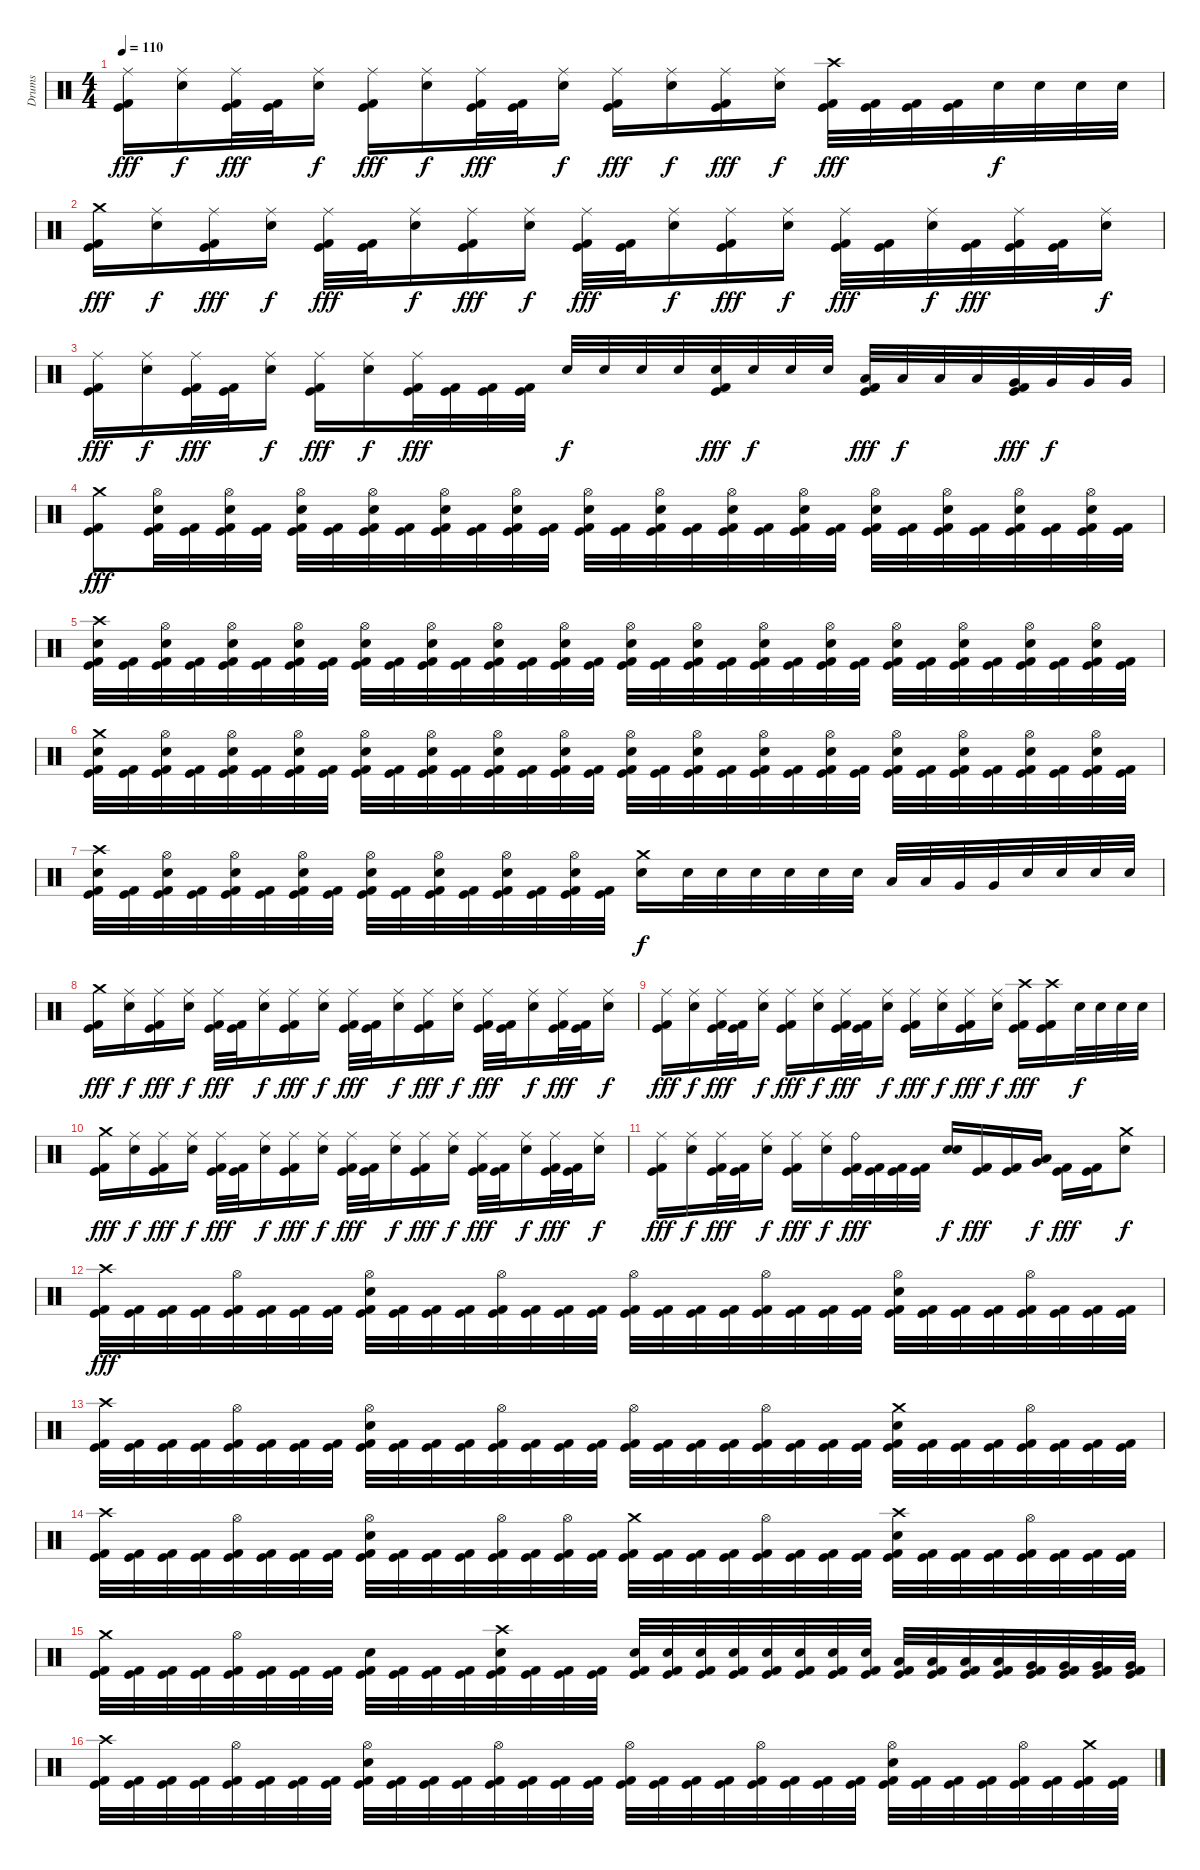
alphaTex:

\track ("Drums" "Drums") {instrument percussion}
\staff {score}
\articulation defaults
\ts (4 4)
\tempo 110
\clef neutral
\ks c
("Ride (middle)" "Kick (hit)" "Kick (hit) 2").16{dy fff} ("Ride (middle)" "Electric Snare (hit)").16{dy f} ("Ride (middle)" "Kick (hit)" "Kick (hit) 2").32{dy fff} ("Kick (hit)" "Kick (hit) 2").32 ("Ride (middle)" "Electric Snare (hit)").16{dy f} ("Ride (middle)" "Kick (hit)" "Kick (hit) 2").16{dy fff} ("Ride (middle)" "Electric Snare (hit)").16{dy f} ("Ride (middle)" "Kick (hit)" "Kick (hit) 2").32{dy fff} ("Kick (hit)" "Kick (hit) 2").32 ("Ride (middle)" "Electric Snare (hit)").16{dy f} ("Ride (middle)" "Kick (hit)" "Kick (hit) 2").16{dy fff} ("Ride (middle)" "Electric Snare (hit)").16{dy f} ("Ride (middle)" "Kick (hit)" "Kick (hit) 2").16{dy fff} ("Ride (middle)" "Electric Snare (hit)").16{dy f} ("Crash high (hit)" "Kick (hit)" "Kick (hit) 2").32{dy fff} ("Kick (hit)" "Kick (hit) 2").32 ("Kick (hit)" "Kick (hit) 2").32 ("Kick (hit)" "Kick (hit) 2").32 "Electric Snare (hit)".32{dy f} "Electric Snare (hit)".32 "Electric Snare (hit)".32 "Electric Snare (hit)".32 |
("Crash medium (hit)" "Kick (hit)" "Kick (hit) 2").16{dy fff} ("Ride (middle)" "Electric Snare (hit)").16{dy f} ("Ride (middle)" "Kick (hit)" "Kick (hit) 2").16{dy fff} ("Ride (middle)" "Electric Snare (hit)").16{dy f} ("Ride (middle)" "Kick (hit)" "Kick (hit) 2").32{dy fff} ("Kick (hit)" "Kick (hit) 2").32 ("Ride (middle)" "Electric Snare (hit)").16{dy f} ("Ride (middle)" "Kick (hit)" "Kick (hit) 2").16{dy fff} ("Ride (middle)" "Electric Snare (hit)").16{dy f} ("Ride (middle)" "Kick (hit)" "Kick (hit) 2").32{dy fff} ("Kick (hit)" "Kick (hit) 2").32 ("Ride (middle)" "Electric Snare (hit)").16{dy f} ("Ride (middle)" "Kick (hit)" "Kick (hit) 2").16{dy fff} ("Ride (middle)" "Electric Snare (hit)").16{dy f} ("Ride (middle)" "Kick (hit)" "Kick (hit) 2").32{dy fff} ("Kick (hit)" "Kick (hit) 2").32 ("Ride (middle)" "Electric Snare (hit)").32{dy f} ("Kick (hit)" "Kick (hit) 2").32{dy fff} ("Ride (middle)" "Kick (hit)" "Kick (hit) 2").32 ("Kick (hit)" "Kick (hit) 2").32 ("Ride (middle)" "Electric Snare (hit)").16{dy f} |
("Ride (middle)" "Kick (hit)" "Kick (hit) 2").16{dy fff} ("Ride (middle)" "Electric Snare (hit)").16{dy f} ("Ride (middle)" "Kick (hit)" "Kick (hit) 2").32{dy fff} ("Kick (hit)" "Kick (hit) 2").32 ("Ride (middle)" "Electric Snare (hit)").16{dy f} ("Ride (middle)" "Kick (hit)" "Kick (hit) 2").16{dy fff} ("Ride (middle)" "Electric Snare (hit)").16{dy f} ("Ride (middle)" "Kick (hit)" "Kick (hit) 2").32{dy fff} ("Kick (hit)" "Kick (hit) 2").32 ("Kick (hit)" "Kick (hit) 2").32 ("Kick (hit)" "Kick (hit) 2").32 "Electric Snare (hit)".32{dy f} "Electric Snare (hit)".32 "Electric Snare (hit)".32 "Electric Snare (hit)".32 ("Electric Snare (hit)" "Kick (hit)" "Kick (hit) 2").32{dy fff} "Electric Snare (hit)".32{dy f} "Electric Snare (hit)".32 "Electric Snare (hit)".32 ("Low Tom (hit)" "Kick (hit)" "Kick (hit) 2").32{dy fff} "Low Tom (hit)".32{dy f} "Low Tom (hit)".32 "Low Tom (hit)".32 ("Very Low Tom (hit)" "Kick (hit)" "Kick (hit) 2").32{dy fff} "Very Low Tom (hit)".32{dy f} "Very Low Tom (hit)".32 "Very Low Tom (hit)".32 |
("Crash medium (hit)" "Kick (hit)" "Kick (hit) 2").8{dy fff} ("Hi-Hat (open)" "Electric Snare (hit)" "Kick (hit)" "Kick (hit) 2").32 ("Kick (hit)" "Kick (hit) 2").32 ("Hi-Hat (open)" "Electric Snare (hit)" "Kick (hit)" "Kick (hit) 2").32 ("Kick (hit)" "Kick (hit) 2").32 ("Hi-Hat (open)" "Electric Snare (hit)" "Kick (hit)" "Kick (hit) 2").32 ("Kick (hit)" "Kick (hit) 2").32 ("Hi-Hat (open)" "Electric Snare (hit)" "Kick (hit)" "Kick (hit) 2").32 ("Kick (hit)" "Kick (hit) 2").32 ("Hi-Hat (open)" "Electric Snare (hit)" "Kick (hit)" "Kick (hit) 2").32 ("Kick (hit)" "Kick (hit) 2").32 ("Hi-Hat (open)" "Electric Snare (hit)" "Kick (hit)" "Kick (hit) 2").32 ("Kick (hit)" "Kick (hit) 2").32 ("Hi-Hat (open)" "Electric Snare (hit)" "Kick (hit)" "Kick (hit) 2").32 ("Kick (hit)" "Kick (hit) 2").32 ("Hi-Hat (open)" "Electric Snare (hit)" "Kick (hit)" "Kick (hit) 2").32 ("Kick (hit)" "Kick (hit) 2").32 ("Hi-Hat (open)" "Electric Snare (hit)" "Kick (hit)" "Kick (hit) 2").32 ("Kick (hit)" "Kick (hit) 2").32 ("Hi-Hat (open)" "Electric Snare (hit)" "Kick (hit)" "Kick (hit) 2").32 ("Kick (hit)" "Kick (hit) 2").32 ("Hi-Hat (open)" "Electric Snare (hit)" "Kick (hit)" "Kick (hit) 2").32 ("Kick (hit)" "Kick (hit) 2").32 ("Hi-Hat (open)" "Electric Snare (hit)" "Kick (hit)" "Kick (hit) 2").32 ("Kick (hit)" "Kick (hit) 2").32 ("Hi-Hat (open)" "Electric Snare (hit)" "Kick (hit)" "Kick (hit) 2").32 ("Kick (hit)" "Kick (hit) 2").32 ("Hi-Hat (open)" "Electric Snare (hit)" "Kick (hit)" "Kick (hit) 2").32 ("Kick (hit)" "Kick (hit) 2").32 |
("Crash high (hit)" "Electric Snare (hit)" "Kick (hit)" "Kick (hit) 2").32 ("Kick (hit)" "Kick (hit) 2").32 ("Hi-Hat (open)" "Electric Snare (hit)" "Kick (hit)" "Kick (hit) 2").32 ("Kick (hit)" "Kick (hit) 2").32 ("Hi-Hat (open)" "Electric Snare (hit)" "Kick (hit)" "Kick (hit) 2").32 ("Kick (hit)" "Kick (hit) 2").32 ("Hi-Hat (open)" "Electric Snare (hit)" "Kick (hit)" "Kick (hit) 2").32 ("Kick (hit)" "Kick (hit) 2").32 ("Hi-Hat (open)" "Electric Snare (hit)" "Kick (hit)" "Kick (hit) 2").32 ("Kick (hit)" "Kick (hit) 2").32 ("Hi-Hat (open)" "Electric Snare (hit)" "Kick (hit)" "Kick (hit) 2").32 ("Kick (hit)" "Kick (hit) 2").32 ("Hi-Hat (open)" "Electric Snare (hit)" "Kick (hit)" "Kick (hit) 2").32 ("Kick (hit)" "Kick (hit) 2").32 ("Hi-Hat (open)" "Electric Snare (hit)" "Kick (hit)" "Kick (hit) 2").32 ("Kick (hit)" "Kick (hit) 2").32 ("Hi-Hat (open)" "Electric Snare (hit)" "Kick (hit)" "Kick (hit) 2").32 ("Kick (hit)" "Kick (hit) 2").32 ("Hi-Hat (open)" "Electric Snare (hit)" "Kick (hit)" "Kick (hit) 2").32 ("Kick (hit)" "Kick (hit) 2").32 ("Hi-Hat (open)" "Electric Snare (hit)" "Kick (hit)" "Kick (hit) 2").32 ("Kick (hit)" "Kick (hit) 2").32 ("Hi-Hat (open)" "Electric Snare (hit)" "Kick (hit)" "Kick (hit) 2").32 ("Kick (hit)" "Kick (hit) 2").32 ("Hi-Hat (open)" "Electric Snare (hit)" "Kick (hit)" "Kick (hit) 2").32 ("Kick (hit)" "Kick (hit) 2").32 ("Hi-Hat (open)" "Electric Snare (hit)" "Kick (hit)" "Kick (hit) 2").32 ("Kick (hit)" "Kick (hit) 2").32 ("Hi-Hat (open)" "Electric Snare (hit)" "Kick (hit)" "Kick (hit) 2").32 ("Kick (hit)" "Kick (hit) 2").32 ("Hi-Hat (open)" "Electric Snare (hit)" "Kick (hit)" "Kick (hit) 2").32 ("Kick (hit)" "Kick (hit) 2").32 |
("Crash medium (hit)" "Electric Snare (hit)" "Kick (hit)" "Kick (hit) 2").32 ("Kick (hit)" "Kick (hit) 2").32 ("Hi-Hat (open)" "Electric Snare (hit)" "Kick (hit)" "Kick (hit) 2").32 ("Kick (hit)" "Kick (hit) 2").32 ("Hi-Hat (open)" "Electric Snare (hit)" "Kick (hit)" "Kick (hit) 2").32 ("Kick (hit)" "Kick (hit) 2").32 ("Hi-Hat (open)" "Electric Snare (hit)" "Kick (hit)" "Kick (hit) 2").32 ("Kick (hit)" "Kick (hit) 2").32 ("Hi-Hat (open)" "Electric Snare (hit)" "Kick (hit)" "Kick (hit) 2").32 ("Kick (hit)" "Kick (hit) 2").32 ("Hi-Hat (open)" "Electric Snare (hit)" "Kick (hit)" "Kick (hit) 2").32 ("Kick (hit)" "Kick (hit) 2").32 ("Hi-Hat (open)" "Electric Snare (hit)" "Kick (hit)" "Kick (hit) 2").32 ("Kick (hit)" "Kick (hit) 2").32 ("Hi-Hat (open)" "Electric Snare (hit)" "Kick (hit)" "Kick (hit) 2").32 ("Kick (hit)" "Kick (hit) 2").32 ("Hi-Hat (open)" "Electric Snare (hit)" "Kick (hit)" "Kick (hit) 2").32 ("Kick (hit)" "Kick (hit) 2").32 ("Hi-Hat (open)" "Electric Snare (hit)" "Kick (hit)" "Kick (hit) 2").32 ("Kick (hit)" "Kick (hit) 2").32 ("Hi-Hat (open)" "Electric Snare (hit)" "Kick (hit)" "Kick (hit) 2").32 ("Kick (hit)" "Kick (hit) 2").32 ("Hi-Hat (open)" "Electric Snare (hit)" "Kick (hit)" "Kick (hit) 2").32 ("Kick (hit)" "Kick (hit) 2").32 ("Hi-Hat (open)" "Electric Snare (hit)" "Kick (hit)" "Kick (hit) 2").32 ("Kick (hit)" "Kick (hit) 2").32 ("Hi-Hat (open)" "Electric Snare (hit)" "Kick (hit)" "Kick (hit) 2").32 ("Kick (hit)" "Kick (hit) 2").32 ("Hi-Hat (open)" "Electric Snare (hit)" "Kick (hit)" "Kick (hit) 2").32 ("Kick (hit)" "Kick (hit) 2").32 ("Hi-Hat (open)" "Electric Snare (hit)" "Kick (hit)" "Kick (hit) 2").32 ("Kick (hit)" "Kick (hit) 2").32 |
("Crash high (hit)" "Electric Snare (hit)" "Kick (hit)" "Kick (hit) 2").32 ("Kick (hit)" "Kick (hit) 2").32 ("Hi-Hat (open)" "Electric Snare (hit)" "Kick (hit)" "Kick (hit) 2").32 ("Kick (hit)" "Kick (hit) 2").32 ("Hi-Hat (open)" "Electric Snare (hit)" "Kick (hit)" "Kick (hit) 2").32 ("Kick (hit)" "Kick (hit) 2").32 ("Hi-Hat (open)" "Electric Snare (hit)" "Kick (hit)" "Kick (hit) 2").32 ("Kick (hit)" "Kick (hit) 2").32 ("Hi-Hat (open)" "Electric Snare (hit)" "Kick (hit)" "Kick (hit) 2").32 ("Kick (hit)" "Kick (hit) 2").32 ("Hi-Hat (open)" "Electric Snare (hit)" "Kick (hit)" "Kick (hit) 2").32 ("Kick (hit)" "Kick (hit) 2").32 ("Hi-Hat (open)" "Electric Snare (hit)" "Kick (hit)" "Kick (hit) 2").32 ("Kick (hit)" "Kick (hit) 2").32 ("Hi-Hat (open)" "Electric Snare (hit)" "Kick (hit)" "Kick (hit) 2").32 ("Kick (hit)" "Kick (hit) 2").32 ("Crash medium (hit)" "Electric Snare (hit)").16{dy f} "Electric Snare (hit)".32 "Electric Snare (hit)".32 "Electric Snare (hit)".32 "Electric Snare (hit)".32 "Electric Snare (hit)".32 "Electric Snare (hit)".32 "Low Tom (hit)".32 "Low Tom (hit)".32 "Very Low Tom (hit)".32 "Very Low Tom (hit)".32 "Electric Snare (hit)".32 "Electric Snare (hit)".32 "Electric Snare (hit)".32 "Electric Snare (hit)".32 |
("Crash medium (hit)" "Kick (hit)" "Kick (hit) 2").16{dy fff} ("Ride (middle)" "Electric Snare (hit)").16{dy f} ("Ride (middle)" "Kick (hit)" "Kick (hit) 2").16{dy fff} ("Ride (middle)" "Electric Snare (hit)").16{dy f} ("Ride (middle)" "Kick (hit)" "Kick (hit) 2").32{dy fff} ("Kick (hit)" "Kick (hit) 2").32 ("Ride (middle)" "Electric Snare (hit)").16{dy f} ("Ride (middle)" "Kick (hit)" "Kick (hit) 2").16{dy fff} ("Ride (middle)" "Electric Snare (hit)").16{dy f} ("Ride (middle)" "Kick (hit)" "Kick (hit) 2").32{dy fff} ("Kick (hit)" "Kick (hit) 2").32 ("Ride (middle)" "Electric Snare (hit)").16{dy f} ("Ride (middle)" "Kick (hit)" "Kick (hit) 2").16{dy fff} ("Ride (middle)" "Electric Snare (hit)").16{dy f} ("Ride (middle)" "Kick (hit)" "Kick (hit) 2").32{dy fff} ("Kick (hit)" "Kick (hit) 2").32 ("Ride (middle)" "Electric Snare (hit)").16{dy f} ("Ride (middle)" "Kick (hit)" "Kick (hit) 2").32{dy fff} ("Kick (hit)" "Kick (hit) 2").32 ("Ride (middle)" "Electric Snare (hit)").16{dy f} |
("Ride (middle)" "Kick (hit)" "Kick (hit) 2").16{dy fff} ("Ride (middle)" "Electric Snare (hit)").16{dy f} ("Ride (middle)" "Kick (hit)" "Kick (hit) 2").32{dy fff} ("Kick (hit)" "Kick (hit) 2").32 ("Ride (middle)" "Electric Snare (hit)").16{dy f} ("Ride (middle)" "Kick (hit)" "Kick (hit) 2").16{dy fff} ("Ride (middle)" "Electric Snare (hit)").16{dy f} ("Ride (middle)" "Kick (hit)" "Kick (hit) 2").32{dy fff} ("Kick (hit)" "Kick (hit) 2").32 ("Ride (middle)" "Electric Snare (hit)").16{dy f} ("Ride (middle)" "Kick (hit)" "Kick (hit) 2").16{dy fff} ("Ride (middle)" "Electric Snare (hit)").16{dy f} ("Ride (middle)" "Kick (hit)" "Kick (hit) 2").16{dy fff} ("Ride (middle)" "Electric Snare (hit)").16{dy f} ("Crash high (hit)" "Kick (hit)" "Kick (hit) 2").16{dy fff} ("Crash high (hit)" "Kick (hit)" "Kick (hit) 2").16 "Electric Snare (hit)".32{dy f} "Electric Snare (hit)".32 "Electric Snare (hit)".32 "Electric Snare (hit)".32 |
("Crash medium (hit)" "Kick (hit)" "Kick (hit) 2").16{dy fff} ("Ride (middle)" "Electric Snare (hit)").16{dy f} ("Ride (middle)" "Kick (hit)" "Kick (hit) 2").16{dy fff} ("Ride (middle)" "Electric Snare (hit)").16{dy f} ("Ride (middle)" "Kick (hit)" "Kick (hit) 2").32{dy fff} ("Kick (hit)" "Kick (hit) 2").32 ("Ride (middle)" "Electric Snare (hit)").16{dy f} ("Ride (middle)" "Kick (hit)" "Kick (hit) 2").16{dy fff} ("Ride (middle)" "Electric Snare (hit)").16{dy f} ("Ride (middle)" "Kick (hit)" "Kick (hit) 2").32{dy fff} ("Kick (hit)" "Kick (hit) 2").32 ("Ride (middle)" "Electric Snare (hit)").16{dy f} ("Ride (middle)" "Kick (hit)" "Kick (hit) 2").16{dy fff} ("Ride (middle)" "Electric Snare (hit)").16{dy f} ("Ride (middle)" "Kick (hit)" "Kick (hit) 2").32{dy fff} ("Kick (hit)" "Kick (hit) 2").32 ("Ride (middle)" "Electric Snare (hit)").16{dy f} ("Ride (middle)" "Kick (hit)" "Kick (hit) 2").32{dy fff} ("Kick (hit)" "Kick (hit) 2").32 ("Ride (middle)" "Electric Snare (hit)").16{dy f} |
("Ride (middle)" "Kick (hit)" "Kick (hit) 2").16{dy fff} ("Ride (middle)" "Electric Snare (hit)").16{dy f} ("Ride (middle)" "Kick (hit)" "Kick (hit) 2").32{dy fff} ("Kick (hit)" "Kick (hit) 2").32 ("Ride (middle)" "Electric Snare (hit)").16{dy f} ("Ride (middle)" "Kick (hit)" "Kick (hit) 2").16{dy fff} ("Ride (middle)" "Electric Snare (hit)").16{dy f} ("Ride (bell)" "Kick (hit)" "Kick (hit) 2").32{dy fff} ("Kick (hit)" "Kick (hit) 2").32 ("Kick (hit)" "Kick (hit) 2").32 ("Kick (hit)" "Kick (hit) 2").32 ("Electric Snare (hit)" "Electric Snare (hit)").16{bu 30 dy f} ("Kick (hit)" "Kick (hit) 2").16{dy fff} ("Kick (hit)" "Kick (hit) 2").16 ("Low Floor Tom (hit)" "Very Low Tom (hit)").16{bu 30 dy f} ("Kick (hit)" "Kick (hit) 2").16{dy fff} ("Kick (hit)" "Kick (hit) 2").16 ("Crash medium (hit)" "Electric Snare (hit)").8{dy f} |
("Crash high (hit)" "Kick (hit)" "Kick (hit) 2").32{dy fff} ("Kick (hit)" "Kick (hit) 2").32 ("Kick (hit)" "Kick (hit) 2").32 ("Kick (hit)" "Kick (hit) 2").32 ("Hi-Hat (open)" "Kick (hit)" "Kick (hit) 2").32 ("Kick (hit)" "Kick (hit) 2").32 ("Kick (hit)" "Kick (hit) 2").32 ("Kick (hit)" "Kick (hit) 2").32 ("Hi-Hat (open)" "Electric Snare (hit)" "Kick (hit)" "Kick (hit) 2").32 ("Kick (hit)" "Kick (hit) 2").32 ("Kick (hit)" "Kick (hit) 2").32 ("Kick (hit)" "Kick (hit) 2").32 ("Hi-Hat (open)" "Kick (hit)" "Kick (hit) 2").32 ("Kick (hit)" "Kick (hit) 2").32 ("Kick (hit)" "Kick (hit) 2").32 ("Kick (hit)" "Kick (hit) 2").32 ("Hi-Hat (open)" "Kick (hit)" "Kick (hit) 2").32 ("Kick (hit)" "Kick (hit) 2").32 ("Kick (hit)" "Kick (hit) 2").32 ("Kick (hit)" "Kick (hit) 2").32 ("Hi-Hat (open)" "Kick (hit)" "Kick (hit) 2").32 ("Kick (hit)" "Kick (hit) 2").32 ("Kick (hit)" "Kick (hit) 2").32 ("Kick (hit)" "Kick (hit) 2").32 ("Hi-Hat (open)" "Electric Snare (hit)" "Kick (hit)" "Kick (hit) 2").32 ("Kick (hit)" "Kick (hit) 2").32 ("Kick (hit)" "Kick (hit) 2").32 ("Kick (hit)" "Kick (hit) 2").32 ("Hi-Hat (open)" "Kick (hit)" "Kick (hit) 2").32 ("Kick (hit)" "Kick (hit) 2").32 ("Kick (hit)" "Kick (hit) 2").32 ("Kick (hit)" "Kick (hit) 2").32 |
("Crash high (hit)" "Kick (hit)" "Kick (hit) 2").32 ("Kick (hit)" "Kick (hit) 2").32 ("Kick (hit)" "Kick (hit) 2").32 ("Kick (hit)" "Kick (hit) 2").32 ("Hi-Hat (open)" "Kick (hit)" "Kick (hit) 2").32 ("Kick (hit)" "Kick (hit) 2").32 ("Kick (hit)" "Kick (hit) 2").32 ("Kick (hit)" "Kick (hit) 2").32 ("Hi-Hat (open)" "Electric Snare (hit)" "Kick (hit)" "Kick (hit) 2").32 ("Kick (hit)" "Kick (hit) 2").32 ("Kick (hit)" "Kick (hit) 2").32 ("Kick (hit)" "Kick (hit) 2").32 ("Hi-Hat (open)" "Kick (hit)" "Kick (hit) 2").32 ("Kick (hit)" "Kick (hit) 2").32 ("Kick (hit)" "Kick (hit) 2").32 ("Kick (hit)" "Kick (hit) 2").32 ("Hi-Hat (open)" "Kick (hit)" "Kick (hit) 2").32 ("Kick (hit)" "Kick (hit) 2").32 ("Kick (hit)" "Kick (hit) 2").32 ("Kick (hit)" "Kick (hit) 2").32 ("Hi-Hat (open)" "Kick (hit)" "Kick (hit) 2").32 ("Kick (hit)" "Kick (hit) 2").32 ("Kick (hit)" "Kick (hit) 2").32 ("Kick (hit)" "Kick (hit) 2").32 ("Crash medium (hit)" "Electric Snare (hit)" "Kick (hit)" "Kick (hit) 2").32 ("Kick (hit)" "Kick (hit) 2").32 ("Kick (hit)" "Kick (hit) 2").32 ("Kick (hit)" "Kick (hit) 2").32 ("Hi-Hat (open)" "Kick (hit)" "Kick (hit) 2").32 ("Kick (hit)" "Kick (hit) 2").32 ("Kick (hit)" "Kick (hit) 2").32 ("Kick (hit)" "Kick (hit) 2").32 |
("Crash high (hit)" "Kick (hit)" "Kick (hit) 2").32 ("Kick (hit)" "Kick (hit) 2").32 ("Kick (hit)" "Kick (hit) 2").32 ("Kick (hit)" "Kick (hit) 2").32 ("Hi-Hat (open)" "Kick (hit)" "Kick (hit) 2").32 ("Kick (hit)" "Kick (hit) 2").32 ("Kick (hit)" "Kick (hit) 2").32 ("Kick (hit)" "Kick (hit) 2").32 ("Hi-Hat (open)" "Electric Snare (hit)" "Kick (hit)" "Kick (hit) 2").32 ("Kick (hit)" "Kick (hit) 2").32 ("Kick (hit)" "Kick (hit) 2").32 ("Kick (hit)" "Kick (hit) 2").32 ("Hi-Hat (open)" "Kick (hit)" "Kick (hit) 2").32 ("Kick (hit)" "Kick (hit) 2").32 ("Hi-Hat (open)" "Kick (hit)" "Kick (hit) 2").32 ("Kick (hit)" "Kick (hit) 2").32 ("Crash medium (hit)" "Kick (hit)" "Kick (hit) 2").32 ("Kick (hit)" "Kick (hit) 2").32 ("Kick (hit)" "Kick (hit) 2").32 ("Kick (hit)" "Kick (hit) 2").32 ("Hi-Hat (open)" "Kick (hit)" "Kick (hit) 2").32 ("Kick (hit)" "Kick (hit) 2").32 ("Kick (hit)" "Kick (hit) 2").32 ("Kick (hit)" "Kick (hit) 2").32 ("Crash high (hit)" "Electric Snare (hit)" "Kick (hit)" "Kick (hit) 2").32 ("Kick (hit)" "Kick (hit) 2").32 ("Kick (hit)" "Kick (hit) 2").32 ("Kick (hit)" "Kick (hit) 2").32 ("Hi-Hat (open)" "Kick (hit)" "Kick (hit) 2").32 ("Kick (hit)" "Kick (hit) 2").32 ("Kick (hit)" "Kick (hit) 2").32 ("Kick (hit)" "Kick (hit) 2").32 |
("Crash medium (hit)" "Kick (hit)" "Kick (hit) 2").32 ("Kick (hit)" "Kick (hit) 2").32 ("Kick (hit)" "Kick (hit) 2").32 ("Kick (hit)" "Kick (hit) 2").32 ("Hi-Hat (open)" "Kick (hit)" "Kick (hit) 2").32 ("Kick (hit)" "Kick (hit) 2").32 ("Kick (hit)" "Kick (hit) 2").32 ("Kick (hit)" "Kick (hit) 2").32 ("Electric Snare (hit)" "Kick (hit)" "Kick (hit) 2").32 ("Kick (hit)" "Kick (hit) 2").32 ("Kick (hit)" "Kick (hit) 2").32 ("Kick (hit)" "Kick (hit) 2").32 ("Crash high (hit)" "Electric Snare (hit)" "Kick (hit)" "Kick (hit) 2").32 ("Kick (hit)" "Kick (hit) 2").32 ("Kick (hit)" "Kick (hit) 2").32 ("Kick (hit)" "Kick (hit) 2").32 ("Electric Snare (hit)" "Kick (hit)" "Kick (hit) 2").32 ("Electric Snare (hit)" "Kick (hit)" "Kick (hit) 2").32 ("Electric Snare (hit)" "Kick (hit)" "Kick (hit) 2").32 ("Electric Snare (hit)" "Kick (hit)" "Kick (hit) 2").32 ("Electric Snare (hit)" "Kick (hit)" "Kick (hit) 2").32 ("Electric Snare (hit)" "Kick (hit)" "Kick (hit) 2").32 ("Electric Snare (hit)" "Kick (hit)" "Kick (hit) 2").32 ("Electric Snare (hit)" "Kick (hit)" "Kick (hit) 2").32 ("Low Tom (hit)" "Kick (hit)" "Kick (hit) 2").32 ("Low Tom (hit)" "Kick (hit)" "Kick (hit) 2").32 ("Low Tom (hit)" "Kick (hit)" "Kick (hit) 2").32 ("Low Tom (hit)" "Kick (hit)" "Kick (hit) 2").32 ("Very Low Tom (hit)" "Kick (hit)" "Kick (hit) 2").32 ("Very Low Tom (hit)" "Kick (hit)" "Kick (hit) 2").32 ("Very Low Tom (hit)" "Kick (hit)" "Kick (hit) 2").32 ("Very Low Tom (hit)" "Kick (hit)" "Kick (hit) 2").32 |
("Crash high (hit)" "Kick (hit)" "Kick (hit) 2").32 ("Kick (hit)" "Kick (hit) 2").32 ("Kick (hit)" "Kick (hit) 2").32 ("Kick (hit)" "Kick (hit) 2").32 ("Hi-Hat (open)" "Kick (hit)" "Kick (hit) 2").32 ("Kick (hit)" "Kick (hit) 2").32 ("Kick (hit)" "Kick (hit) 2").32 ("Kick (hit)" "Kick (hit) 2").32 ("Hi-Hat (open)" "Electric Snare (hit)" "Kick (hit)" "Kick (hit) 2").32 ("Kick (hit)" "Kick (hit) 2").32 ("Kick (hit)" "Kick (hit) 2").32 ("Kick (hit)" "Kick (hit) 2").32 ("Hi-Hat (open)" "Kick (hit)" "Kick (hit) 2").32 ("Kick (hit)" "Kick (hit) 2").32 ("Kick (hit)" "Kick (hit) 2").32 ("Kick (hit)" "Kick (hit) 2").32 ("Hi-Hat (open)" "Kick (hit)" "Kick (hit) 2").32 ("Kick (hit)" "Kick (hit) 2").32 ("Kick (hit)" "Kick (hit) 2").32 ("Kick (hit)" "Kick (hit) 2").32 ("Hi-Hat (open)" "Kick (hit)" "Kick (hit) 2").32 ("Kick (hit)" "Kick (hit) 2").32 ("Kick (hit)" "Kick (hit) 2").32 ("Kick (hit)" "Kick (hit) 2").32 ("Hi-Hat (open)" "Electric Snare (hit)" "Kick (hit)" "Kick (hit) 2").32 ("Kick (hit)" "Kick (hit) 2").32 ("Kick (hit)" "Kick (hit) 2").32 ("Kick (hit)" "Kick (hit) 2").32 ("Hi-Hat (open)" "Kick (hit)" "Kick (hit) 2").32 ("Kick (hit)" "Kick (hit) 2").32 ("Crash medium (hit)" "Kick (hit)" "Kick (hit) 2").32 ("Kick (hit)" "Kick (hit) 2").32
